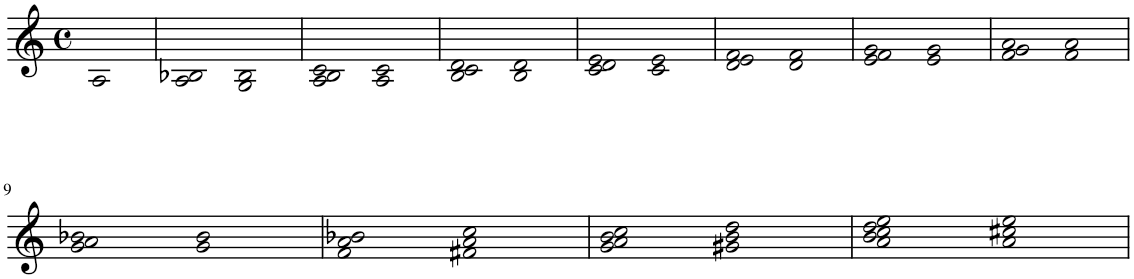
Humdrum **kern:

**kern
*part1
*staff1
*I"Piano
*I'Pno.
*clefG2
*k[]
*M4/4
*met(c)
=1
2A
=2
2A 2B-X
2G 2B-
=3
2A 2B 2c
2A 2c
=4
2B 2c 2d
2B 2d
=5
2c 2d 2e
2c 2e
=6
2d 2e 2f
2d 2f
=7
2e 2f 2g
2e 2g
=8
2f 2g 2a
2f 2a
!!LO:LB:g=z
=9
2g 2a 2b-X
2g 2b-
=10
2f 2a 2b-X
2f#X 2a 2cc
=11
2g 2a 2b 2cc
2g#X 2b 2dd
=12
2a 2b 2cc 2dd 2ee
2a 2cc#X 2ee
=
*-
